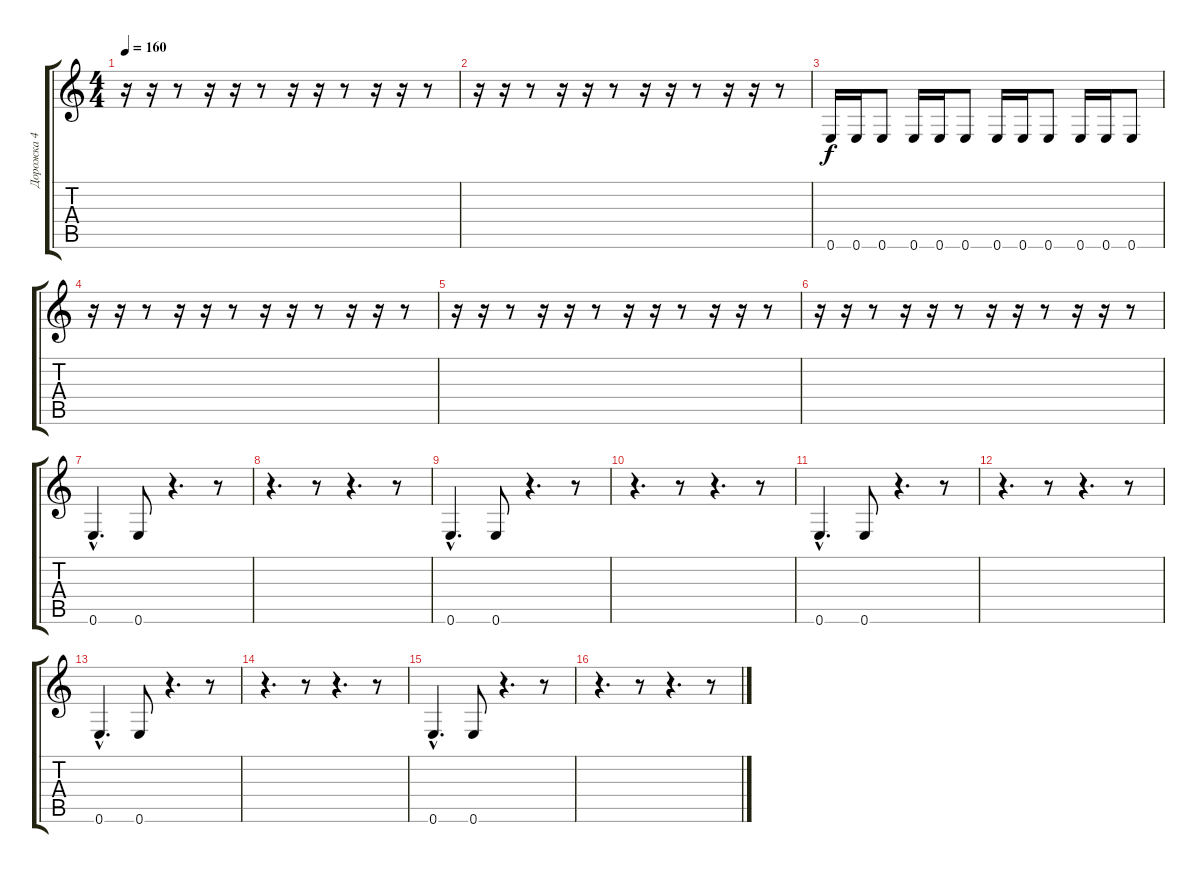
\track ("Дорожка 4" "Дорожка 4") {instrument electricbasspick}
\staff {score tabs}
\tuning (E4 B3 G3 D3 A2 E2) {hide}
\ts (4 4)
\tempo 160
\clef g2
\ks c
r.16{dy f} r.16 r.8 r.16 r.16 r.8 r.16 r.16 r.8 r.16 r.16 r.8 |
r.16 r.16 r.8 r.16 r.16 r.8 r.16 r.16 r.8 r.16 r.16 r.8 |
0.6.16 0.6.16 0.6.8 0.6.16 0.6.16 0.6.8 0.6.16 0.6.16 0.6.8 0.6.16 0.6.16 0.6.8 |
r.16 r.16 r.8 r.16 r.16 r.8 r.16 r.16 r.8 r.16 r.16 r.8 |
r.16 r.16 r.8 r.16 r.16 r.8 r.16 r.16 r.8 r.16 r.16 r.8 |
r.16 r.16 r.8 r.16 r.16 r.8 r.16 r.16 r.8 r.16 r.16 r.8 |
0.6{hac}.4{d} 0.6.8 r.4{d} r.8 |
r.4{d} r.8 r.4{d} r.8 |
0.6{hac}.4{d} 0.6.8 r.4{d} r.8 |
r.4{d} r.8 r.4{d} r.8 |
0.6{hac}.4{d} 0.6.8 r.4{d} r.8 |
r.4{d} r.8 r.4{d} r.8 |
0.6{hac}.4{d} 0.6.8 r.4{d} r.8 |
r.4{d} r.8 r.4{d} r.8 |
0.6{hac}.4{d} 0.6.8 r.4{d} r.8 |
r.4{d} r.8 r.4{d} r.8
